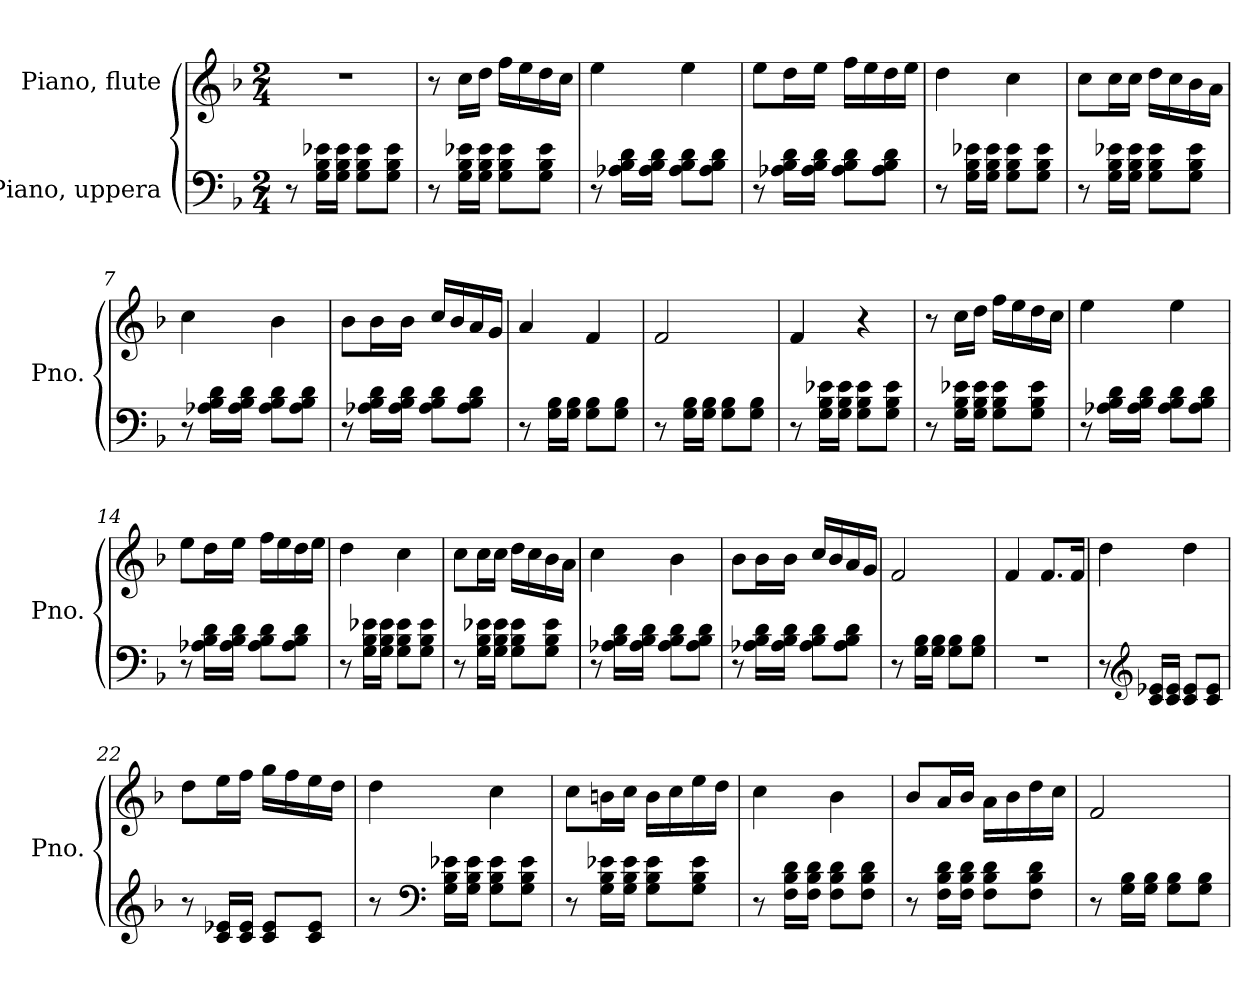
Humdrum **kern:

**kern	**kern
*part2	*part1
*staff2	*staff1
*I"Piano, uppera	*I"Piano, flute
*I'Pno.	*I'Pno.
*clefF4	*clefG2
*k[b-]	*k[b-]
*M2/4	*M2/4
*MM72	*MM72
=1	=1
8r	2r
16G\ 16B-\ 16e-X\LL	.
16G\ 16B-\ 16e-\JJ	.
8G\ 8B-\ 8e-\L	.
8G\ 8B-\ 8e-\J	.
=2	=2
8r	8r
16G\ 16B-\ 16e-X\LL	16cc\LL
16G\ 16B-\ 16e-\JJ	16dd\JJ
8G\ 8B-\ 8e-\L	16ff\LL
.	16ee\
8G\ 8B-\ 8e-\J	16dd\
.	16cc\JJ
=3	=3
8r	4ee\
16A-X\ 16B-\ 16d\LL	.
16A-\ 16B-\ 16d\JJ	.
8A-\ 8B-\ 8d\L	4ee\
8A-\ 8B-\ 8d\J	.
=4	=4
8r	8ee\L
16A-X\ 16B-\ 16d\LL	16dd\L
16A-\ 16B-\ 16d\JJ	16ee\JJ
8A-\ 8B-\ 8d\L	16ff\LL
.	16ee\
8A-\ 8B-\ 8d\J	16dd\
.	16ee\JJ
!!LO:LB:g=z
=5	=5
8r	4dd\
16G\ 16B-\ 16e-X\LL	.
16G\ 16B-\ 16e-\JJ	.
8G\ 8B-\ 8e-\L	4cc\
8G\ 8B-\ 8e-\J	.
=6	=6
8r	8cc\L
16G\ 16B-\ 16e-X\LL	16cc\L
16G\ 16B-\ 16e-\JJ	16cc\JJ
8G\ 8B-\ 8e-\L	16dd\LL
.	16cc\
8G\ 8B-\ 8e-\J	16b-\
.	16a\JJ
=7	=7
8r	4cc\
16A-X\ 16B-\ 16d\LL	.
16A-\ 16B-\ 16d\JJ	.
8A-\ 8B-\ 8d\L	4b-\
8A-\ 8B-\ 8d\J	.
=8	=8
8r	8b-\L
16A-X\ 16B-\ 16d\LL	16b-\L
16A-\ 16B-\ 16d\JJ	16b-\JJ
8A-\ 8B-\ 8d\L	16cc/LL
.	16b-/
8A-\ 8B-\ 8d\J	16a/
.	16g/JJ
=9	=9
8r	4a/
16G\ 16B-\LL	.
16G\ 16B-\JJ	.
8G\ 8B-\L	4f/
8G\ 8B-\J	.
!!LO:LB:g=z
=10	=10
8r	2f/
16G\ 16B-\LL	.
16G\ 16B-\JJ	.
8G\ 8B-\L	.
8G\ 8B-\J	.
=11	=11
8r	4f/
16G\ 16B-\ 16e-X\LL	.
16G\ 16B-\ 16e-\JJ	.
8G\ 8B-\ 8e-\L	4r
8G\ 8B-\ 8e-\J	.
=12	=12
8r	8r
16G\ 16B-\ 16e-X\LL	16cc\LL
16G\ 16B-\ 16e-\JJ	16dd\JJ
8G\ 8B-\ 8e-\L	16ff\LL
.	16ee\
8G\ 8B-\ 8e-\J	16dd\
.	16cc\JJ
=13	=13
8r	4ee\
16A-X\ 16B-\ 16d\LL	.
16A-\ 16B-\ 16d\JJ	.
8A-\ 8B-\ 8d\L	4ee\
8A-\ 8B-\ 8d\J	.
=14	=14
8r	8ee\L
16A-X\ 16B-\ 16d\LL	16dd\L
16A-\ 16B-\ 16d\JJ	16ee\JJ
8A-\ 8B-\ 8d\L	16ff\LL
.	16ee\
8A-\ 8B-\ 8d\J	16dd\
.	16ee\JJ
!!LO:LB:g=z
=15	=15
8r	4dd\
16G\ 16B-\ 16e-X\LL	.
16G\ 16B-\ 16e-\JJ	.
8G\ 8B-\ 8e-\L	4cc\
8G\ 8B-\ 8e-\J	.
=16	=16
8r	8cc\L
16G\ 16B-\ 16e-X\LL	16cc\L
16G\ 16B-\ 16e-\JJ	16cc\JJ
8G\ 8B-\ 8e-\L	16dd\LL
.	16cc\
8G\ 8B-\ 8e-\J	16b-\
.	16a\JJ
=17	=17
8r	4cc\
16A-X\ 16B-\ 16d\LL	.
16A-\ 16B-\ 16d\JJ	.
8A-\ 8B-\ 8d\L	4b-\
8A-\ 8B-\ 8d\J	.
=18	=18
8r	8b-\L
16A-X\ 16B-\ 16d\LL	16b-\L
16A-\ 16B-\ 16d\JJ	16b-\JJ
8A-\ 8B-\ 8d\L	16cc/LL
.	16b-/
8A-\ 8B-\ 8d\J	16a/
.	16g/JJ
=19	=19
8r	2f/
16G\ 16B-\LL	.
16G\ 16B-\JJ	.
8G\ 8B-\L	.
8G\ 8B-\J	.
!!LO:LB:g=z
=20	=20
2r	4f/
.	8.f/L
.	16f/Jk
=21	=21
8r	4dd\
*clefG2	*
16c/ 16e-X/LL	.
16c/ 16e-/JJ	.
8c/ 8e-/L	4dd\
8c/ 8e-/J	.
=22	=22
8r	8dd\L
16c/ 16e-X/LL	16ee\L
16c/ 16e-/JJ	16ff\JJ
8c/ 8e-/L	16gg\LL
.	16ff\
8c/ 8e-/J	16ee\
.	16dd\JJ
=23	=23
8r	4dd\
*clefF4	*
16G\ 16B-\ 16e-X\LL	.
16G\ 16B-\ 16e-\JJ	.
8G\ 8B-\ 8e-\L	4cc\
8G\ 8B-\ 8e-\J	.
=24	=24
8r	8cc\L
16G\ 16B-\ 16e-X\LL	16bn\L
16G\ 16B-\ 16e-\JJ	16cc\JJ
8G\ 8B-\ 8e-\L	16b\LL
.	16cc\
8G\ 8B-\ 8e-\J	16ee\
.	16dd\JJ
!!LO:LB:g=z
=25	=25
8r	4cc\
16F\ 16B-\ 16d\LL	.
16F\ 16B-\ 16d\JJ	.
8F\ 8B-\ 8d\L	4b-\
8F\ 8B-\ 8d\J	.
=26	=26
8r	8b-/L
16F\ 16B-\ 16d\LL	16a/L
16F\ 16B-\ 16d\JJ	16b-/JJ
8F\ 8B-\ 8d\L	16a\LL
.	16b-\
8F\ 8B-\ 8d\J	16dd\
.	16cc\JJ
=27	=27
8r	2f/
16G\ 16B-\LL	.
16G\ 16B-\JJ	.
8G\ 8B-\L	.
8G\ 8B-\J	.
=	=
*-	*-
